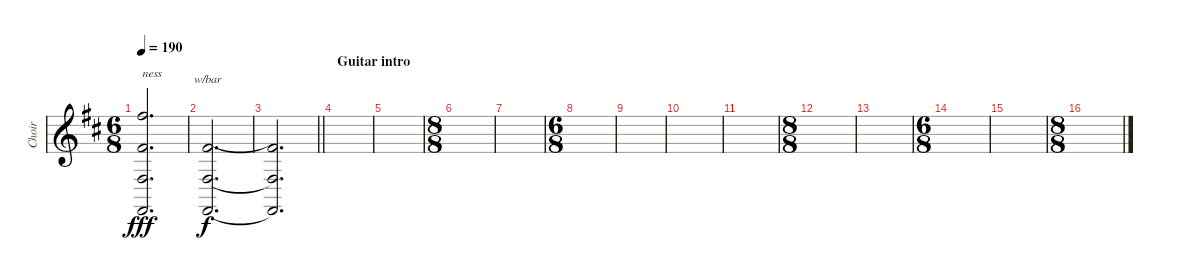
\track ("Choir" "Choir") {instrument choiraahs}
\staff {score}
\tuning (Db4 Ab3 E3 B2 Gb2 B1) {hide}
\ts (6 8)
\tempo 190
\clef g2
\ks bminor
(17.1 10.2 2.3 0.5).2{d txt "ness" dy fff} |
(5.1 2.3 0.5).2{d tbe (dive default 0 0 60 24) dy f} |
\barLineRight lightlight
(5.1{t} 2.3{t} 0.5{t}).2{d} |
\section ("" "Guitar intro")
|
|
\ts (8 8)
|
|
\ts (6 8)
|
|
|
|
\ts (8 8)
|
|
\ts (6 8)
|
|
\ts (8 8)
